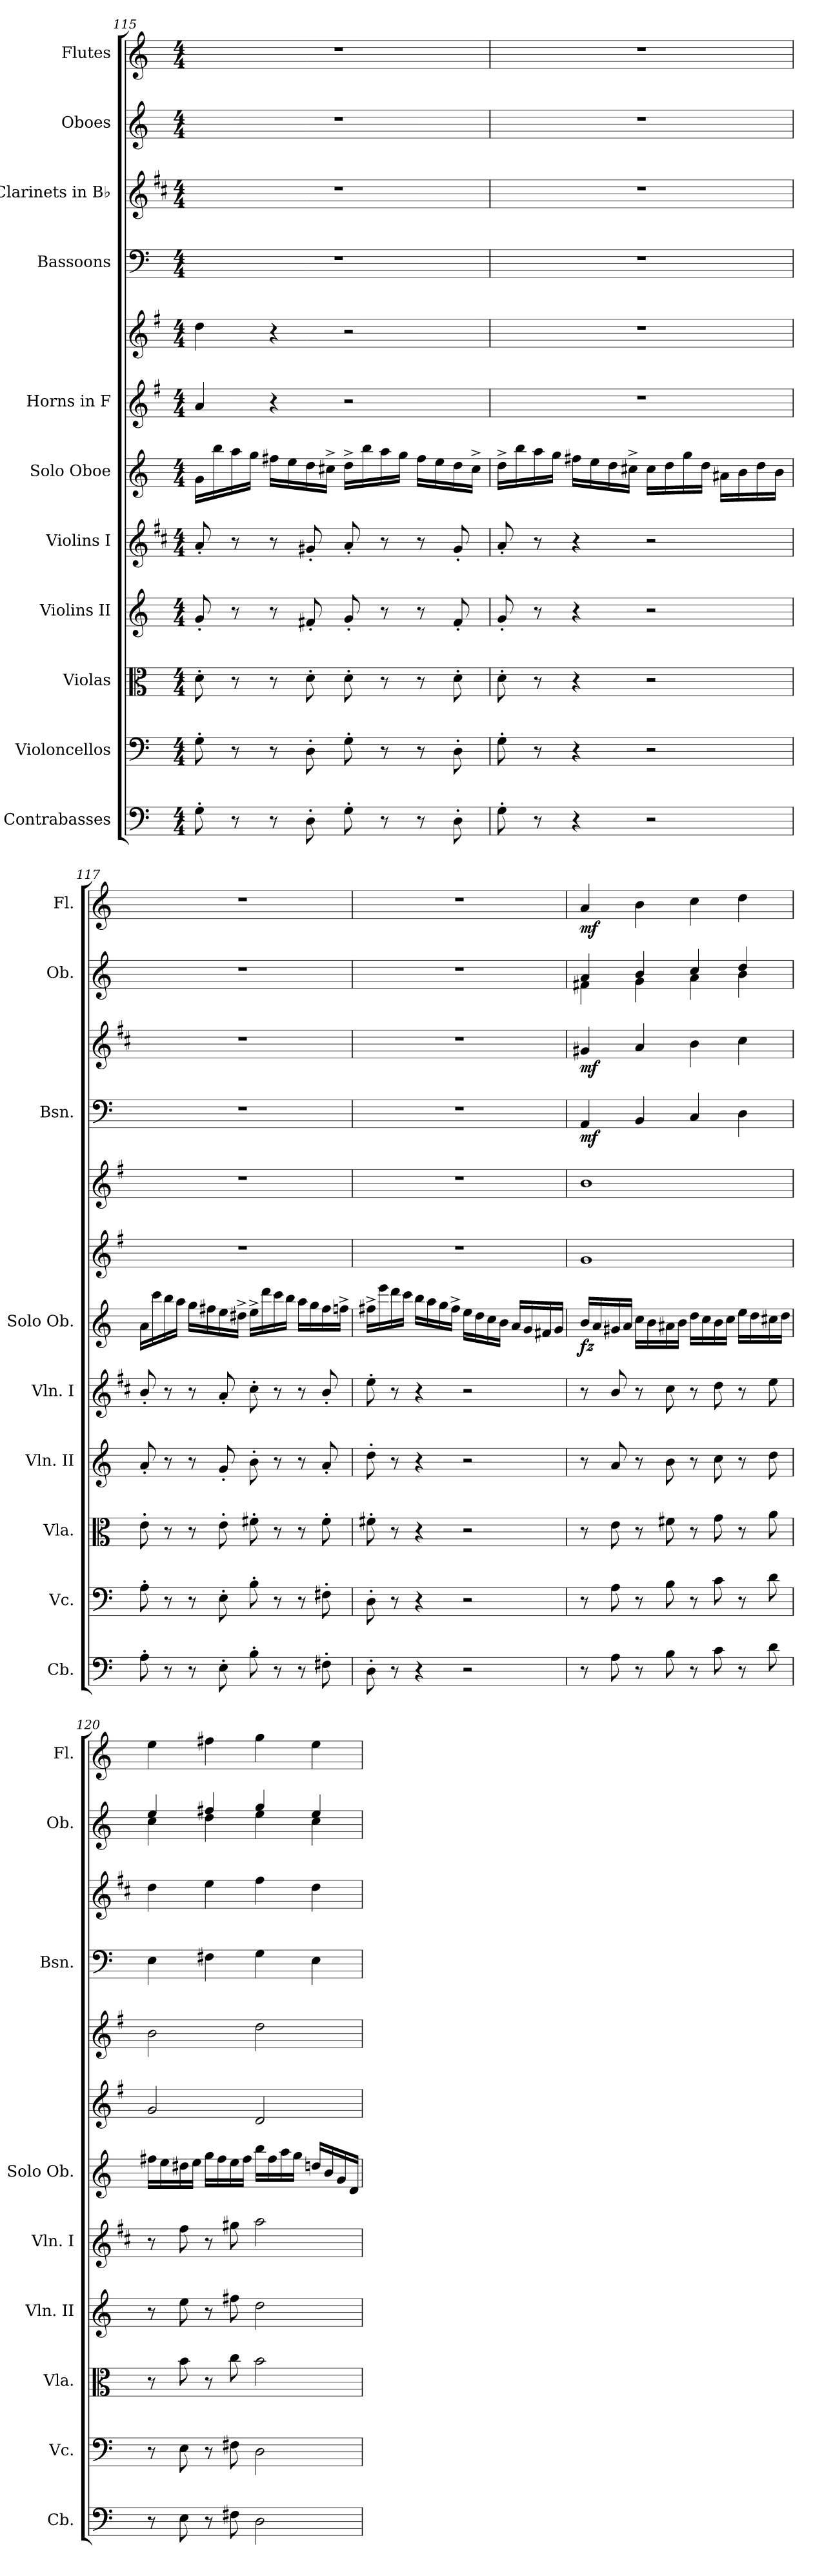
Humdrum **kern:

**kern	**kern	**kern	**kern	**kern	**kern	**dynam	**kern	**kern	**kern	**dynam	**kern	**dynam	**kern	**dynam	**kern	**dynam
*part11	*part10	*part9	*part8	*part7	*part6	*part6	*part5	*part5	*part4	*part4	*part3	*part3	*part2	*part2	*part1	*part1
*staff12	*staff11	*staff10	*staff9	*staff8	*staff7	*staff7	*staff6	*staff5	*staff4	*staff4	*staff3	*staff3	*staff2	*staff2	*staff1	*staff1
*I"Contrabasses	*I"Violoncellos	*I"Violas	*I"Violins II	*I"Violins I	*I"Solo Oboe	*	*I"Horns in F	*	*I"Bassoons	*	*I"Clarinets in B♭	*	*I"Oboes	*	*I"Flutes	*
*I'Cb.	*I'Vc.	*I'Vla.	*I'Vln. II	*I'Vln. I	*I'Solo Ob.	*	*	*	*I'Bsn.	*	*	*	*I'Ob.	*	*I'Fl.	*
!!LO:PB:g=z
*clefF4	*clefF4	*clefC3	*clefG2	*clefG2	*clefG2	*	*clefG2	*clefG2	*clefF4	*	*clefG2	*	*clefG2	*	*clefG2	*
*ITrd7c12	*	*	*	*ITrd1c2	*	*	*ITrd4c7	*ITrd4c7	*	*	*ITrd1c2	*	*	*	*	*
*k[]	*k[]	*k[]	*k[]	*k[]	*k[]	*	*k[]	*k[]	*k[]	*	*k[]	*	*k[]	*	*k[]	*
*M4/4	*M4/4	*M4/4	*M4/4	*M4/4	*M4/4	*	*M4/4	*M4/4	*M4/4	*	*M4/4	*	*M4/4	*	*M4/4	*
=115	=115	=115	=115	=115	=115	=115	=115	=115	=115	=115	=115	=115	=115	=115	=115	=115
8GG'\	8G'\	8d'\	8g'/	8g'/	16g\LL	.	4d/	4g\	1r	.	1r	.	1r	.	1r	.
.	.	.	.	.	16bb\	.	.	.	.	.	.	.	.	.	.	.
8r	8r	8r	8r	8r	16aa\	.	.	.	.	.	.	.	.	.	.	.
.	.	.	.	.	16gg\JJ	.	.	.	.	.	.	.	.	.	.	.
8r	8r	8r	8r	8r	16ff#X\LL	.	4r	4r	.	.	.	.	.	.	.	.
.	.	.	.	.	16ee\	.	.	.	.	.	.	.	.	.	.	.
8DD'\	8D'\	8d'\	8f#X'/	8f#X'/	16dd\	.	.	.	.	.	.	.	.	.	.	.
.	.	.	.	.	16cc#X^\JJ	.	.	.	.	.	.	.	.	.	.	.
8GG'\	8G'\	8d'\	8g'/	8g'/	16dd^\LL	.	2r	2r	.	.	.	.	.	.	.	.
.	.	.	.	.	16bb\	.	.	.	.	.	.	.	.	.	.	.
8r	8r	8r	8r	8r	16aa\	.	.	.	.	.	.	.	.	.	.	.
.	.	.	.	.	16gg\JJ	.	.	.	.	.	.	.	.	.	.	.
8r	8r	8r	8r	8r	16ff#\LL	.	.	.	.	.	.	.	.	.	.	.
.	.	.	.	.	16ee\	.	.	.	.	.	.	.	.	.	.	.
8DD'\	8D'\	8d'\	8f#'/	8f#'/	16dd\	.	.	.	.	.	.	.	.	.	.	.
.	.	.	.	.	16cc#^\JJ	.	.	.	.	.	.	.	.	.	.	.
=116	=116	=116	=116	=116	=116	=116	=116	=116	=116	=116	=116	=116	=116	=116	=116	=116
8GG'\	8G'\	8d'\	8g'/	8g'/	16dd^\LL	.	1r	1r	1r	.	1r	.	1r	.	1r	.
.	.	.	.	.	16bb\	.	.	.	.	.	.	.	.	.	.	.
8r	8r	8r	8r	8r	16aa\	.	.	.	.	.	.	.	.	.	.	.
.	.	.	.	.	16gg\JJ	.	.	.	.	.	.	.	.	.	.	.
4r	4r	4r	4r	4r	16ff#X\LL	.	.	.	.	.	.	.	.	.	.	.
.	.	.	.	.	16ee\	.	.	.	.	.	.	.	.	.	.	.
.	.	.	.	.	16dd\	.	.	.	.	.	.	.	.	.	.	.
.	.	.	.	.	16cc#X^\JJ	.	.	.	.	.	.	.	.	.	.	.
2r	2r	2r	2r	2r	16cc#\LL	.	.	.	.	.	.	.	.	.	.	.
.	.	.	.	.	16dd\	.	.	.	.	.	.	.	.	.	.	.
.	.	.	.	.	16gg\	.	.	.	.	.	.	.	.	.	.	.
.	.	.	.	.	16dd\JJ	.	.	.	.	.	.	.	.	.	.	.
.	.	.	.	.	16a#X\LL	.	.	.	.	.	.	.	.	.	.	.
.	.	.	.	.	16b\	.	.	.	.	.	.	.	.	.	.	.
.	.	.	.	.	16dd\	.	.	.	.	.	.	.	.	.	.	.
.	.	.	.	.	16b\JJ	.	.	.	.	.	.	.	.	.	.	.
!!LO:PB:g=z
=117	=117	=117	=117	=117	=117	=117	=117	=117	=117	=117	=117	=117	=117	=117	=117	=117
8AA'\	8A'\	8e'\	8a'/	8a'/	16a\LL	.	1r	1r	1r	.	1r	.	1r	.	1r	.
.	.	.	.	.	16ccc\	.	.	.	.	.	.	.	.	.	.	.
8r	8r	8r	8r	8r	16bb\	.	.	.	.	.	.	.	.	.	.	.
.	.	.	.	.	16aa\JJ	.	.	.	.	.	.	.	.	.	.	.
8r	8r	8r	8r	8r	16gg\LL	.	.	.	.	.	.	.	.	.	.	.
.	.	.	.	.	16ff#X\	.	.	.	.	.	.	.	.	.	.	.
8EE'\	8E'\	8e'\	8g'/	8g'/	16ee\	.	.	.	.	.	.	.	.	.	.	.
.	.	.	.	.	16dd#X^\JJ	.	.	.	.	.	.	.	.	.	.	.
8BB'\	8B'\	8f#X'\	8b'\	8b'\	16ee^\LL	.	.	.	.	.	.	.	.	.	.	.
.	.	.	.	.	16ddd\	.	.	.	.	.	.	.	.	.	.	.
8r	8r	8r	8r	8r	16ccc\	.	.	.	.	.	.	.	.	.	.	.
.	.	.	.	.	16bb\JJ	.	.	.	.	.	.	.	.	.	.	.
8r	8r	8r	8r	8r	16aa\LL	.	.	.	.	.	.	.	.	.	.	.
.	.	.	.	.	16gg\	.	.	.	.	.	.	.	.	.	.	.
8FF#X'\	8F#X'\	8f#'\	8a'/	8a'/	16ff#\	.	.	.	.	.	.	.	.	.	.	.
.	.	.	.	.	16ffn^\JJ	.	.	.	.	.	.	.	.	.	.	.
=118	=118	=118	=118	=118	=118	=118	=118	=118	=118	=118	=118	=118	=118	=118	=118	=118
8DD'\	8D'\	8f#X'\	8dd'\	8dd'\	16ff#X^\LL	.	1r	1r	1r	.	1r	.	1r	.	1r	.
.	.	.	.	.	16eee\	.	.	.	.	.	.	.	.	.	.	.
8r	8r	8r	8r	8r	16ddd\	.	.	.	.	.	.	.	.	.	.	.
.	.	.	.	.	16ccc\JJ	.	.	.	.	.	.	.	.	.	.	.
4r	4r	4r	4r	4r	16bb\LL	.	.	.	.	.	.	.	.	.	.	.
.	.	.	.	.	16aa\	.	.	.	.	.	.	.	.	.	.	.
.	.	.	.	.	16gg\	.	.	.	.	.	.	.	.	.	.	.
.	.	.	.	.	16ff#^\JJ	.	.	.	.	.	.	.	.	.	.	.
2r	2r	2r	2r	2r	16ee\LL	.	.	.	.	.	.	.	.	.	.	.
.	.	.	.	.	16dd\	.	.	.	.	.	.	.	.	.	.	.
.	.	.	.	.	16cc\	.	.	.	.	.	.	.	.	.	.	.
.	.	.	.	.	16b\JJ	.	.	.	.	.	.	.	.	.	.	.
.	.	.	.	.	16a/LL	.	.	.	.	.	.	.	.	.	.	.
.	.	.	.	.	16g/	.	.	.	.	.	.	.	.	.	.	.
.	.	.	.	.	16f#X/	.	.	.	.	.	.	.	.	.	.	.
.	.	.	.	.	16g/JJ	.	.	.	.	.	.	.	.	.	.	.
!!LO:PB:g=z
=119	=119	=119	=119	=119	=119	=119	=119	=119	=119	=119	=119	=119	=119	=119	=119	=119
*	*	*	*	*	*	*	*	*	*	*	*	*	*^	*	*	*
!	!	!	!	!	!	!LO:DY:b	!	!	!	!LO:DY:b	!	!LO:DY:b	!	!	!LO:DY:b	!	!
!	!	!	!	!	!	!	!	!	!	!	!	!	!	!	!LO:DY:n=1:b	!	!LO:DY:b
8r	8r	8r	8r	8r	16b/LL	fz	1c	1e	4AA/	mf	4f#X/	mf	4a/	4f#X\	mf mf	4a/	mf
.	.	.	.	.	16a/	.	.	.	.	.	.	.	.	.	.	.	.
8AA\	8A\	8e\	8a/	8a/	16g#X/	.	.	.	.	.	.	.	.	.	.	.	.
.	.	.	.	.	16a/JJ	.	.	.	.	.	.	.	.	.	.	.	.
8r	8r	8r	8r	8r	16cc\LL	.	.	.	4BB/	.	4g/	.	4b/	4g\	.	4b\	.
.	.	.	.	.	16b\	.	.	.	.	.	.	.	.	.	.	.	.
8BB\	8B\	8f#X\	8b\	8b\	16a#X\	.	.	.	.	.	.	.	.	.	.	.	.
.	.	.	.	.	16b\JJ	.	.	.	.	.	.	.	.	.	.	.	.
8r	8r	8r	8r	8r	16dd\LL	.	.	.	4C/	.	4a\	.	4cc/	4a\	.	4cc\	.
.	.	.	.	.	16cc\	.	.	.	.	.	.	.	.	.	.	.	.
8C\	8c\	8g\	8cc\	8cc\	16b\	.	.	.	.	.	.	.	.	.	.	.	.
.	.	.	.	.	16cc\JJ	.	.	.	.	.	.	.	.	.	.	.	.
8r	8r	8r	8r	8r	16ee\LL	.	.	.	4D\	.	4b\	.	4dd/	4b\	.	4dd\	.
.	.	.	.	.	16dd\	.	.	.	.	.	.	.	.	.	.	.	.
8D\	8d\	8a\	8dd\	8dd\	16cc#X\	.	.	.	.	.	.	.	.	.	.	.	.
.	.	.	.	.	16dd\JJ	.	.	.	.	.	.	.	.	.	.	.	.
=120	=120	=120	=120	=120	=120	=120	=120	=120	=120	=120	=120	=120	=120	=120	=120	=120	=120
8r	8r	8r	8r	8r	16ff#X\LL	.	2c/	2e\	4E\	.	4cc\	.	4ee/	4cc\	.	4ee\	.
.	.	.	.	.	16ee\	.	.	.	.	.	.	.	.	.	.	.	.
8EE\	8E\	8b\	8ee\	8ee\	16dd#X\	.	.	.	.	.	.	.	.	.	.	.	.
.	.	.	.	.	16ee\JJ	.	.	.	.	.	.	.	.	.	.	.	.
8r	8r	8r	8r	8r	16gg\LL	.	.	.	4F#X\	.	4dd\	.	4ff#X/	4dd\	.	4ff#X\	.
.	.	.	.	.	16ff#\	.	.	.	.	.	.	.	.	.	.	.	.
8FF#X\	8F#X\	8cc\	8ff#X\	8ff#X\	16ee\	.	.	.	.	.	.	.	.	.	.	.	.
.	.	.	.	.	16ff#\JJ	.	.	.	.	.	.	.	.	.	.	.	.
2DD\	2D\	2b\	2dd\	2gg\	16bb\LL	.	2G/	2g\	4G\	.	4ee\	.	4gg/	4ee\	.	4gg\	.
.	.	.	.	.	16ff#\	.	.	.	.	.	.	.	.	.	.	.	.
.	.	.	.	.	16aa\	.	.	.	.	.	.	.	.	.	.	.	.
.	.	.	.	.	16gg\JJ	.	.	.	.	.	.	.	.	.	.	.	.
.	.	.	.	.	16ddn/LL	.	.	.	4E\	.	4cc\	.	4ee/	4cc\	.	4ee\	.
.	.	.	.	.	16b/	.	.	.	.	.	.	.	.	.	.	.	.
.	.	.	.	.	16g/	.	.	.	.	.	.	.	.	.	.	.	.
.	.	.	.	.	16d/JJ	.	.	.	.	.	.	.	.	.	.	.	.
*	*	*	*	*	*	*	*	*	*	*	*	*	*v	*v	*	*	*
=	=	=	=	=	=	=	=	=	=	=	=	=	=	=	=	=
*-	*-	*-	*-	*-	*-	*-	*-	*-	*-	*-	*-	*-	*-	*-	*-	*-
